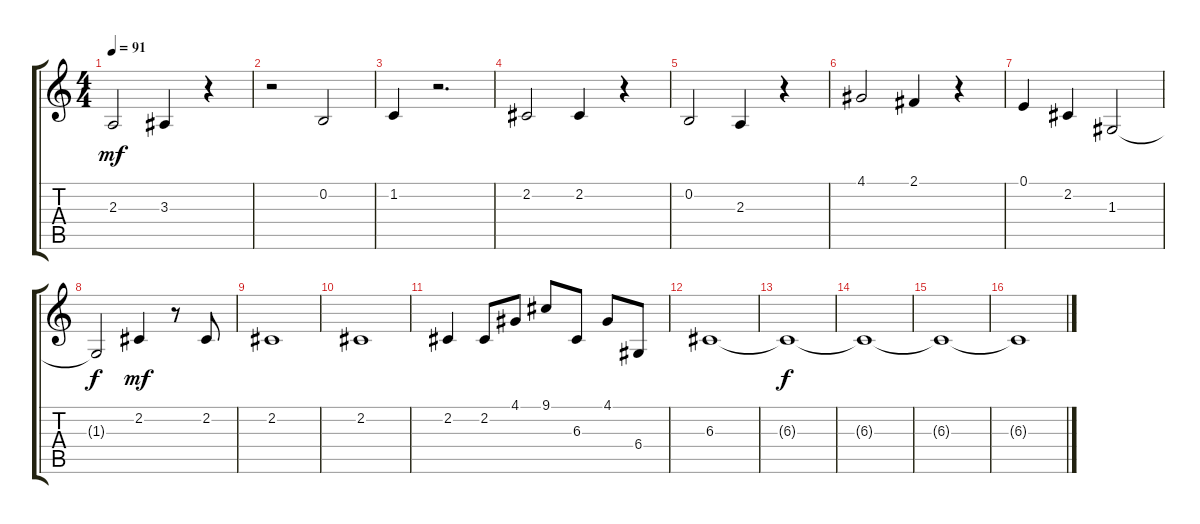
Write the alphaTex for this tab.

\track "" {instrument stringensemble1}
\staff {score tabs}
\tuning (E4 B3 G3 D3 A2 E2) {hide}
\ts (4 4)
\tempo 91
\clef g2
\ks c
2.3.2{dy mf} 3.3.4 r.4 |
r.2 0.2.2 |
1.2.4 r.2{d} |
2.2.2 2.2.4 r.4 |
0.2.2 2.3.4 r.4 |
4.1.2 2.1.4 r.4 |
0.1.4 2.2.4 1.3.2 |
1.3{t}.2{dy f} 2.2.4{dy mf} r.8 2.2.8 |
2.2.1 |
2.2.1 |
2.2.4 2.2.8 4.1.8 9.1.8 6.3.8 4.1.8 6.4.8 |
6.3.1 |
6.3{t}.1{dy f} |
6.3{t}.1 |
6.3{t}.1 |
6.3{t}.1
